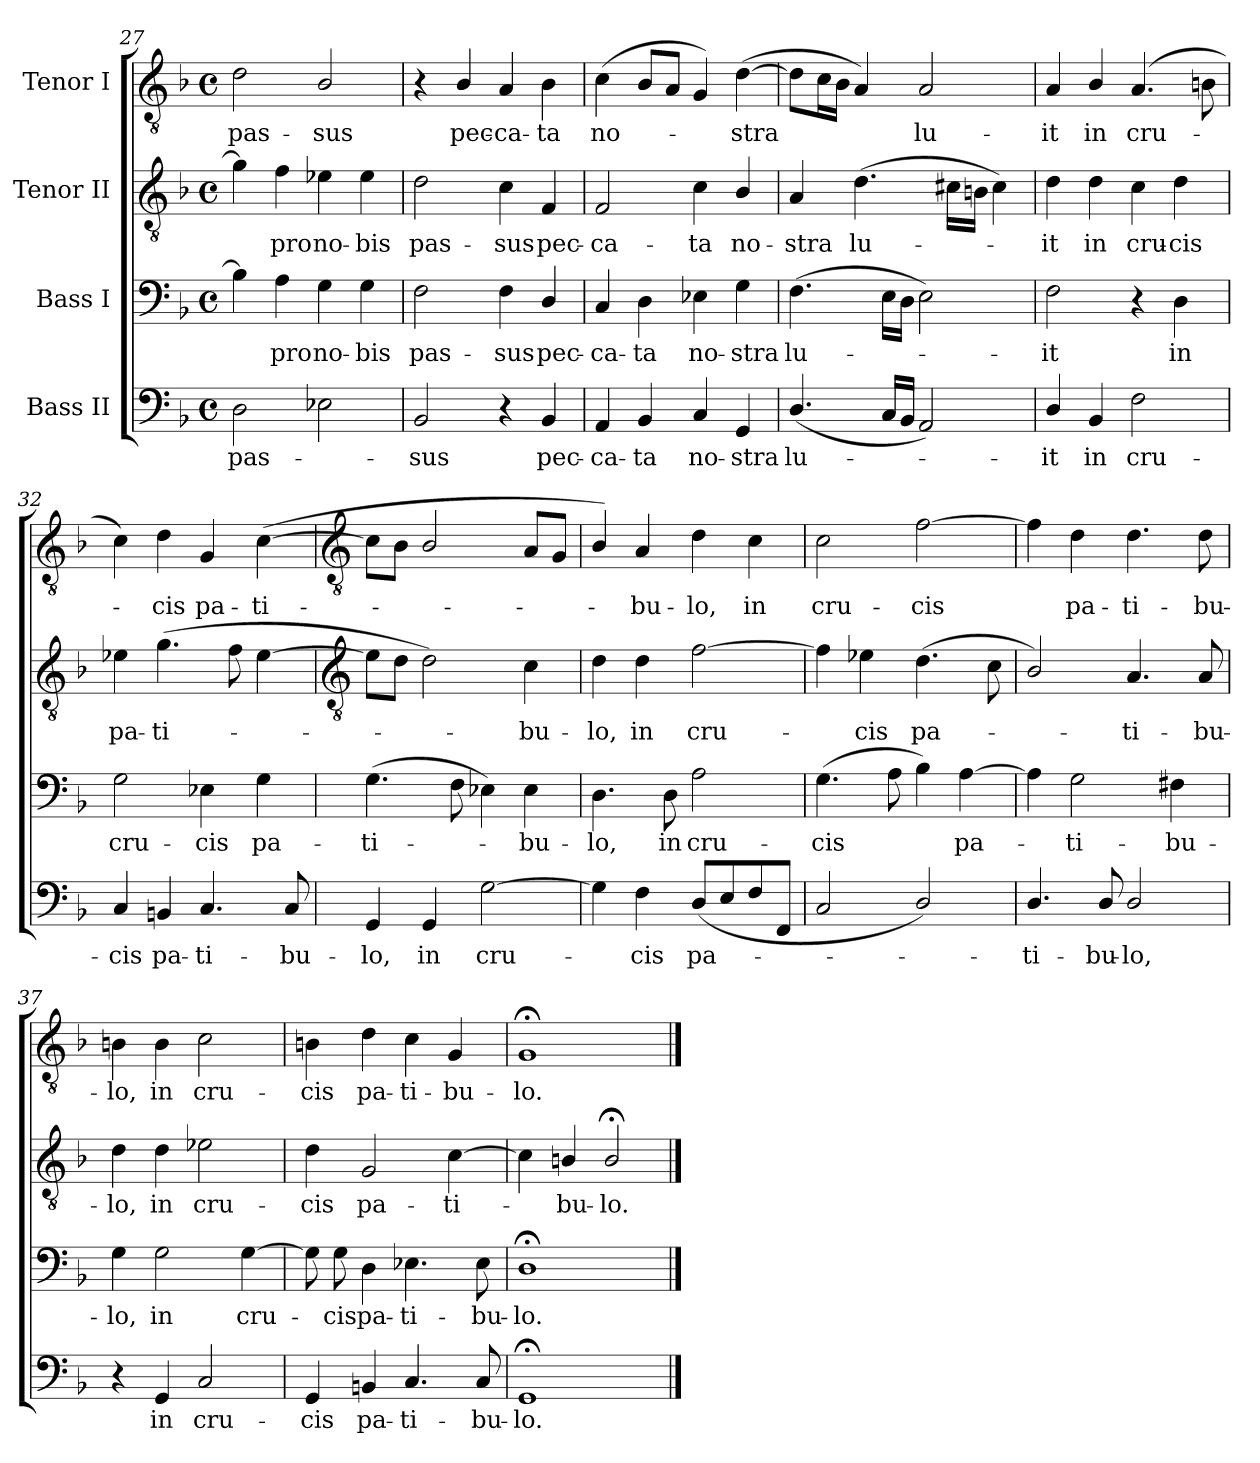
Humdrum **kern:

**kern	**text	**kern	**text	**kern	**text	**kern	**text
*part4	*part4	*part3	*part3	*part2	*part2	*part1	*part1
*staff4	*staff4	*staff3	*staff3	*staff2	*staff2	*staff1	*staff1
*I"Bass II	*	*I"Bass I	*	*I"Tenor II	*	*I"Tenor I	*
!!LO:LB:g=z
*clefF4	*	*clefF4	*	*clefGv2	*	*clefGv2	*
*k[b-]	*	*k[b-]	*	*k[b-]	*	*k[b-]	*
*F:	*	*F:	*	*F:	*	*F:	*
*M4/4	*	*M4/4	*	*M4/4	*	*M4/4	*
*met(c)	*	*met(c)	*	*met(c)	*	*met(c)	*
=27	=27	=27	=27	=27	=27	=27	=27
!	!LO:LY:b	!	!	!	!	!	!LO:LY:b
2D	pas-	4B-]	.	4g]	.	2d	pas-
!	!	!	!LO:LY:b	!	!LO:LY:b	!	!
.	.	4A	pro	4f	pro	.	.
!	!	!	!LO:LY:b	!	!LO:LY:b	!	!LO:LY:b
2E-X	.	4G	no-	4e-X	no-	2B-/	-sus
!	!	!	!LO:LY:b	!	!LO:LY:b	!	!
.	.	4G	-bis	4e-	-bis	.	.
=28	=28	=28	=28	=28	=28	=28	=28
!	!LO:LY:b	!	!LO:LY:b	!	!LO:LY:b	!	!
2BB-	sus	2F	pas-	2d	pas-	4r	.
!	!	!	!	!	!	!	!LO:LY:b
.	.	.	.	.	.	4B-/	pec-
!	!	!	!LO:LY:b	!	!LO:LY:b	!	!LO:LY:b
4r	.	4F	-sus	4c	-sus	4A	-ca-
!	!LO:LY:b	!	!LO:LY:b	!	!LO:LY:b	!	!LO:LY:b
4BB-	pec-	4D/	pec-	4F	pec-	4B-	-ta
=29	=29	=29	=29	=29	=29	=29	=29
!	!LO:LY:b	!	!LO:LY:b	!	!LO:LY:b	!	!LO:LY:b
4AA	-ca-	4C	-ca-	2F	-ca-	(<4c	no-
!	!LO:LY:b	!	!LO:LY:b	!	!	!	!
4BB-	-ta	4D	-ta	.	.	8B-L	.
.	.	.	.	.	.	8AJ	.
!	!LO:LY:b	!	!LO:LY:b	!	!LO:LY:b	!	!
4C	no-	4E-X	no-	4c	-ta	4G)	.
!	!LO:LY:b	!	!LO:LY:b	!	!LO:LY:b	!	!LO:LY:b
4GG	-stra	4G	-stra	4B-/	no-	(>[4d	stra
=30	=30	=30	=30	=30	=30	=30	=30
!	!LO:LY:b	!	!LO:LY:b	!	!LO:LY:b	!	!
(<4.D/	lu-	(>4.F	lu-	4A	-stra	8dL]	.
.	.	.	.	.	.	16cL	.
.	.	.	.	.	.	16B-JJ	.
!	!	!	!	!	!LO:LY:b	!	!
.	.	.	.	(>4.d	lu-	4A)	.
16CLL	.	16ELL	.	.	.	.	.
16BB-JJ	.	16DJJ	.	.	.	.	.
!	!	!	!	!	!	!	!LO:LY:b
2AA)	.	2E)	.	.	.	2A	lu-
.	.	.	.	16c#XLL	.	.	.
.	.	.	.	16BnJJ	.	.	.
.	.	.	.	4c#)	.	.	.
=31	=31	=31	=31	=31	=31	=31	=31
!	!LO:LY:b	!	!LO:LY:b	!	!LO:LY:b	!	!LO:LY:b
4D/	it	2F	it	4d	it	4A	-it
!	!LO:LY:b	!	!	!	!LO:LY:b	!	!LO:LY:b
4BB-	in	.	.	4d	in	4B-/	in
!	!LO:LY:b	!	!	!	!LO:LY:b	!	!LO:LY:b
2F	cru-	4r	.	4c	cru-	(>4.A	cru-
!	!	!	!LO:LY:b	!	!LO:LY:b	!	!
.	.	4D	in	4d	-cis	.	.
.	.	.	.	.	.	8Bn	.
=32	=32	=32	=32	=32	=32	=32	=32
!	!LO:LY:b	!	!LO:LY:b	!	!LO:LY:b	!	!
4C	-cis	2G	cru-	4e-X	pa-	4c)	.
!	!LO:LY:b	!	!	!	!LO:LY:b	!	!LO:LY:b
4BBn	pa-	.	.	(>4.g	-ti-	4d	cis
!	!LO:LY:b	!	!LO:LY:b	!	!	!	!LO:LY:b
4.C	-ti-	4E-X	-cis	.	.	4G	pa-
.	.	.	.	8f	.	.	.
!	!	!	!LO:LY:b	!	!	!	!LO:LY:b
.	.	4G	pa-	[4e-	.	(>[4c	-ti-
!	!LO:LY:b	!	!	!	!	!	!
8C	-bu-	.	.	.	.	.	.
!!LO:LB:g=z
=33	=33	=33	=33	=33	=33	=33	=33
*	*	*	*	*clefGv2	*	*clefGv2	*
!	!LO:LY:b	!	!LO:LY:b	!	!	!	!
4GG	-lo,	(>4.G	-ti-	8e-L]	.	8cL]	.
.	.	.	.	8dJ	.	8B-J	.
!	!LO:LY:b	!	!	!	!	!	!
4GG	in	.	.	2d)	.	2B-/	.
.	.	8F	.	.	.	.	.
!	!LO:LY:b	!	!	!	!	!	!
[2G	cru-	4E-X)	.	.	.	.	.
!	!	!	!LO:LY:b	!	!LO:LY:b	!	!
.	.	4E-	bu-	4c	bu-	8AL	.
.	.	.	.	.	.	8GJ	.
=34	=34	=34	=34	=34	=34	=34	=34
!	!	!	!LO:LY:b	!	!LO:LY:b	!	!
4G]	.	4.D	-lo,	4d	-lo,	4B-/)	.
!	!LO:LY:b	!	!	!	!LO:LY:b	!	!LO:LY:b
4F	cis	.	.	4d	in	4A	bu-
!	!	!	!LO:LY:b	!	!	!	!
.	.	8D	in	.	.	.	.
!	!LO:LY:b	!	!LO:LY:b	!	!LO:LY:b	!	!LO:LY:b
(<8DL	pa-	2A	cru-	[2f	cru-	4d	-lo,
8E	.	.	.	.	.	.	.
!	!	!	!	!	!	!	!LO:LY:b
8F	.	.	.	.	.	4c	in
8FFJ	.	.	.	.	.	.	.
=35	=35	=35	=35	=35	=35	=35	=35
!	!	!	!LO:LY:b	!	!	!	!LO:LY:b
2C	.	(>4.G	-cis	4f]	.	2c	cru-
!	!	!	!	!	!LO:LY:b	!	!
.	.	.	.	4e-X	cis	.	.
.	.	8A	.	.	.	.	.
!	!	!	!	!	!LO:LY:b	!	!LO:LY:b
2D/)	.	4B-)	.	(>4.d	pa-	[2f	-cis
!	!	!	!LO:LY:b	!	!	!	!
.	.	[4A	pa-	.	.	.	.
.	.	.	.	8c	.	.	.
=36	=36	=36	=36	=36	=36	=36	=36
!	!LO:LY:b	!	!	!	!	!	!
4.D/	ti-	4A]	.	2B-/)	.	4f]	.
!	!	!	!LO:LY:b	!	!	!	!LO:LY:b
.	.	2G	ti-	.	.	4d	pa-
!	!LO:LY:b	!	!	!	!	!	!
8D/	-bu-	.	.	.	.	.	.
!	!LO:LY:b	!	!	!	!LO:LY:b	!	!LO:LY:b
2D/	-lo,	.	.	4.A	ti-	4.d	-ti-
!	!	!	!LO:LY:b	!	!	!	!
.	.	4F#X	-bu-	.	.	.	.
!	!	!	!	!	!LO:LY:b	!	!LO:LY:b
.	.	.	.	8A	-bu-	8d	-bu-
=37	=37	=37	=37	=37	=37	=37	=37
!	!	!	!LO:LY:b	!	!LO:LY:b	!	!LO:LY:b
4r	.	4G	-lo,	4d	-lo,	4Bn	-lo,
!	!LO:LY:b	!	!LO:LY:b	!	!LO:LY:b	!	!LO:LY:b
4GG	in	2G	in	4d	in	4B	in
!	!LO:LY:b	!	!	!	!LO:LY:b	!	!LO:LY:b
2C	cru-	.	.	2e-X	cru-	2c	cru-
!	!	!	!LO:LY:b	!	!	!	!
.	.	[4G	cru-	.	.	.	.
=38	=38	=38	=38	=38	=38	=38	=38
!	!LO:LY:b	!	!	!	!LO:LY:b	!	!LO:LY:b
4GG	-cis	8G]	.	4d	-cis	4Bn	-cis
!	!	!	!LO:LY:b	!	!	!	!
.	.	8G	cis	.	.	.	.
!	!LO:LY:b	!	!LO:LY:b	!	!LO:LY:b	!	!LO:LY:b
4BBn	pa-	4D	pa-	2G	pa-	4d	pa-
!	!LO:LY:b	!	!LO:LY:b	!	!	!	!LO:LY:b
4.C	-ti-	4.E-X	-ti-	.	.	4c	-ti-
!	!	!	!	!	!LO:LY:b	!	!LO:LY:b
.	.	.	.	[4c	-ti-	4G	-bu-
!	!LO:LY:b	!	!LO:LY:b	!	!	!	!
8C	-bu-	8E-	-bu-	.	.	.	.
=39	=39	=39	=39	=39	=39	=39	=39
!	!LO:LY:b	!	!LO:LY:b	!	!	!	!LO:LY:b
1GG;<	-lo.	1D;<	-lo.	4c]	.	1G;<	-lo.
!	!	!	!	!	!LO:LY:b	!	!
.	.	.	.	4Bn/	bu-	.	.
!	!	!	!	!	!LO:LY:b	!	!
.	.	.	.	2B;</	-lo.	.	.
==	==	==	==	==	==	==	==
*-	*-	*-	*-	*-	*-	*-	*-
